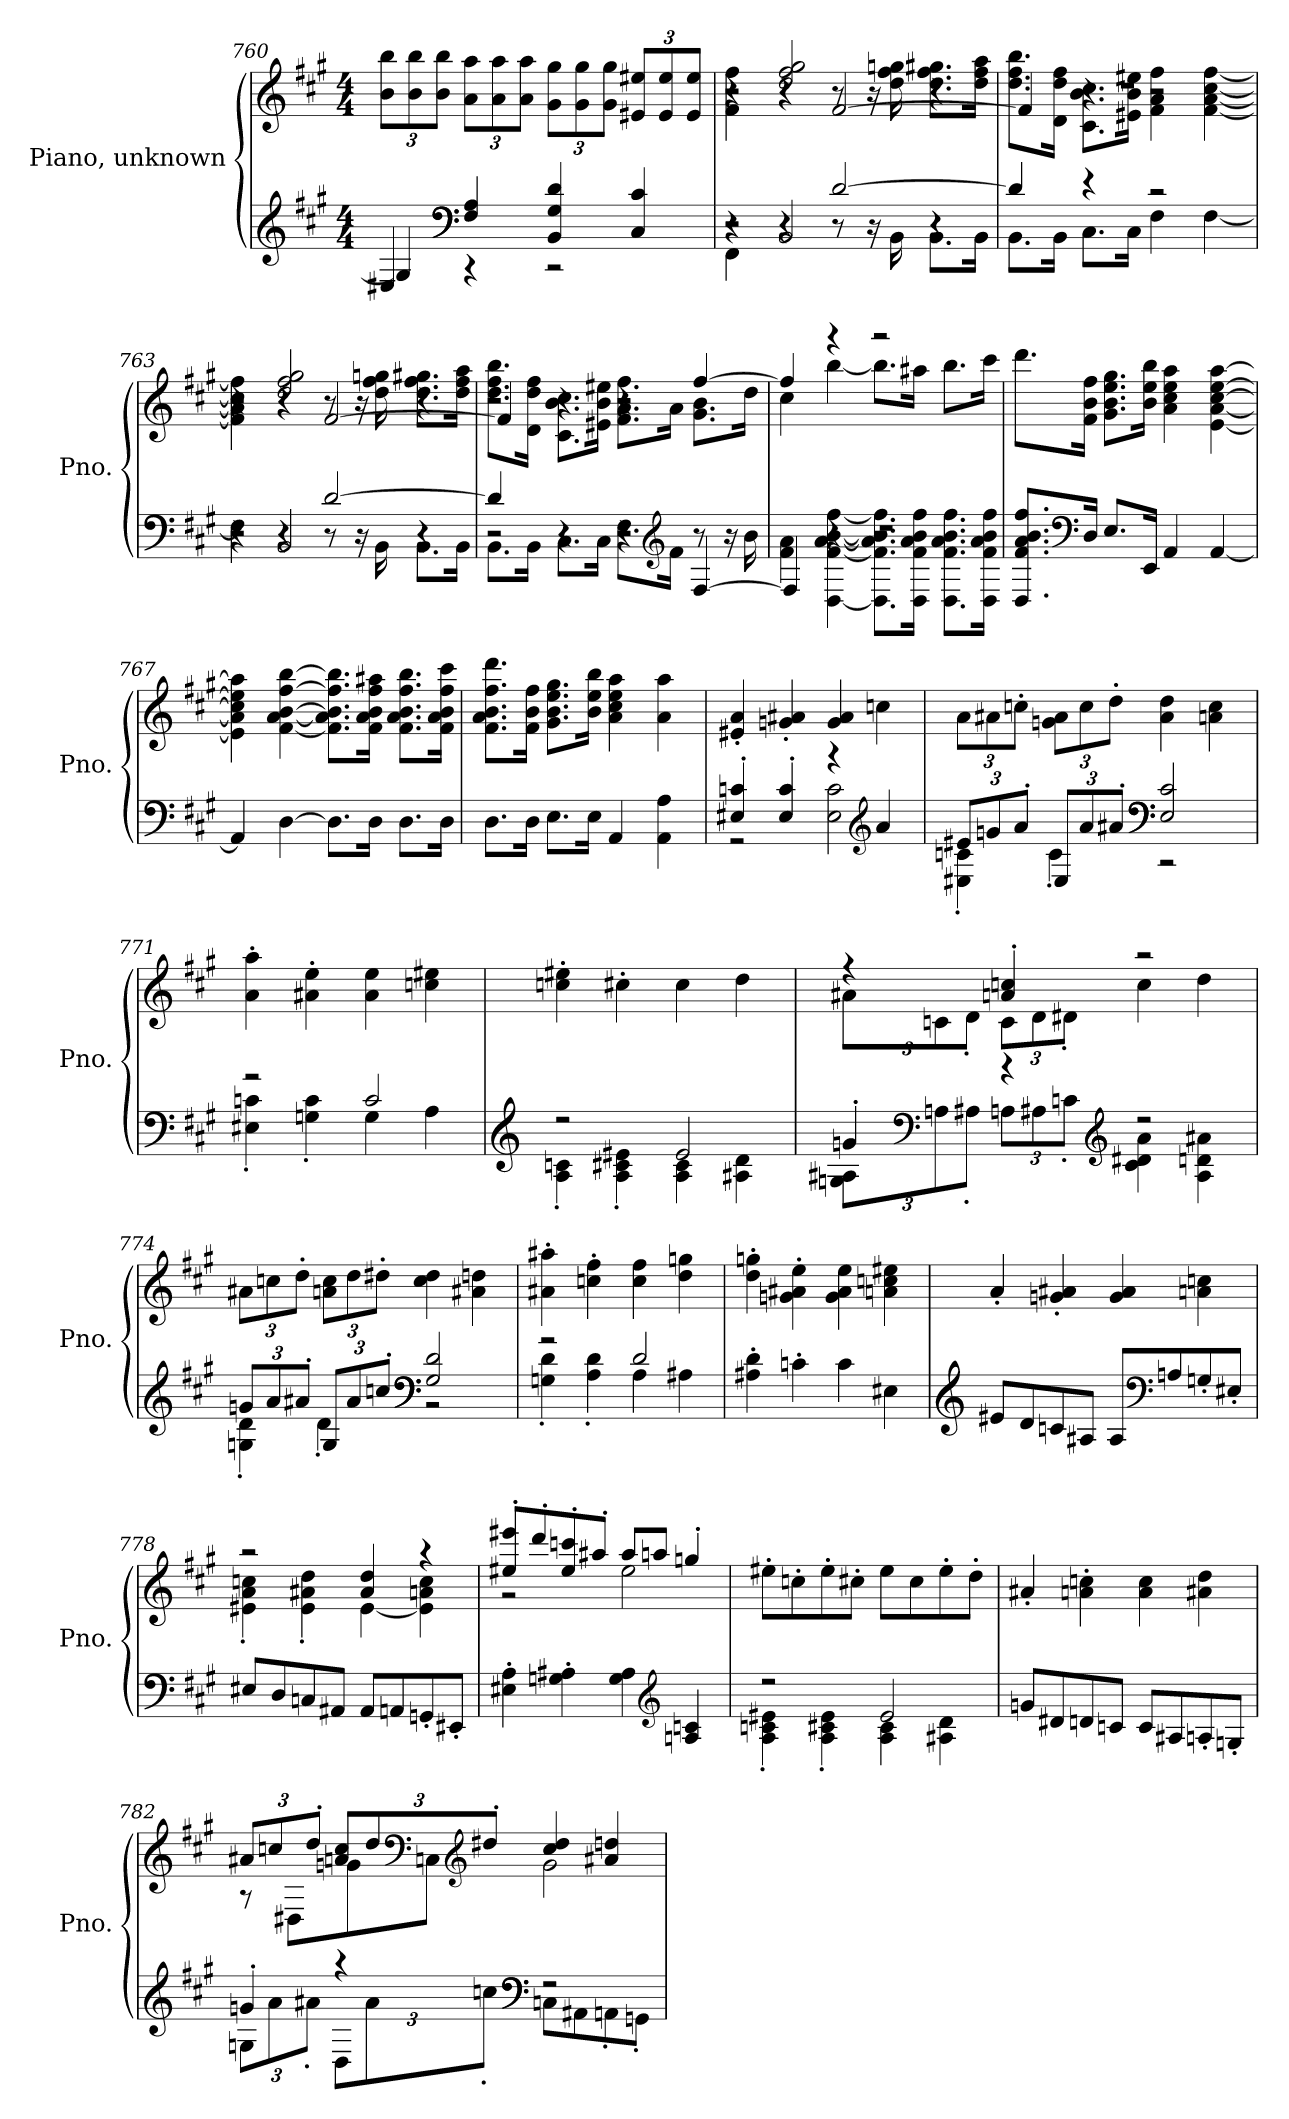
**kern	**kern
*part1	*part1
*staff2	*staff1
*I"Piano, unknown	*
*I'Pno.	*
!!LO:LB:g=z
*clefG2	*clefG2
*k[f#c#g#]	*k[f#c#g#]
*M4/4	*M4/4
=760	=760
*^	*
*	*	*Xbrackettup
4E#X/	4G#/]	12b\ 12bb\L
.	.	12b\ 12bb\
.	.	12b\ 12bb\J
*clefF4	*	*
4F#/ 4A/	4r	12a\ 12aa\L
.	.	12a\ 12aa\
.	.	12a\ 12aa\J
4BB/ 4G#/ 4d/	2r	12g#\ 12gg#\L
.	.	12g#\ 12gg#\
.	.	12g#\ 12gg#\J
4C#/ 4c#/	.	12e#X/ 12ee#X/L
.	.	12e#/ 12ee#/
.	.	12e#/ 12ee#/J
=761	=761	=761
*	*^	*^
*	*	*	*	*^
2r	4FF#\	4r	4r	4f#\ 4ff#\	2r
.	4r	2BB/	2dd/ 2ff#/ 2gg#/	4r	.
[2d/	8r	.	.	8r	[2f#/
.	16r	.	.	16r	.
.	16BB\	.	.	16dd\ 16ff#\ 16ggn\	.
.	8.BB\L	4r	4r	8.dd\ 8.ff#\ 8.gg#X\L	.
.	16BB\Jk	.	.	16dd\ 16ff#\ 16aa\Jk	.
*	*v	*v	*	*	*
=762	=762	=762	=762	=762
4d/]	8.BB\L	1r	8.dd\ 8.ff#\ 8.bb\L	4f#/]
.	16BB\Jk	.	16d\ 16dd\ 16ff#\Jk	.
4r	8.C#\L	.	8.c#\ 8.b\ 8.cc#\L	4r
.	16C#\Jk	.	16e#X\ 16b\ 16ee#X\Jk	.
2r	4F#\	.	4f#\ 4a\ 4ff#\	2r
.	[4F#\	.	[4f#\ [4a\ [4cc#\ [4ff#\	.
!!LO:LB:g=z	!!	!!
=763	=763	=763	=763	=763
*	*^	*	*	*
2r	4F#\]	4r	4r	4f#\] 4a\] 4cc#\] 4ff#\]	2r
.	4r	2BB/	2dd/ 2ff#/ 2gg#/	4r	.
[2d/	8r	.	.	8r	[2f#/
.	16r	.	.	16r	.
.	16BB\	.	.	16dd\ 16ff#\ 16ggn\	.
.	8.BB\L	4r	4r	8.dd\ 8.ff#\ 8.gg#X\L	.
.	16BB\Jk	.	.	16dd\ 16ff#\ 16aa\Jk	.
=764	=764	=764	=764	=764	=764
4d/]	8.BB\L	2r	2r	8.dd\ 8.ff#\ 8.bb\L	4f#/]
.	16BB\Jk	.	.	16d\ 16dd\ 16ff#\Jk	.
4r	8.C#\L	.	.	8.c#\ 8.b\ 8.cc#\L	4r
.	16C#\Jk	.	.	16e#X\ 16b\ 16ee#X\Jk	.
2r	8.F#\L	4r	4r	8.f#\ 8.a\ 8.ff#\L	2r
*clefG2	*	*	*	*	*
.	16f#\Jk	.	.	16a\Jk	.
.	8r	[4F#/	[4ff#/	8.g#\ 8.b\L	.
.	16r	.	.	.	.
.	16b\	.	.	16dd\Jk	.
*	*	*	*	*v	*v
=765	=765	=765	=765	=765
1r	4f#\ 4a\	4F#/]	4ff#/]	4cc#\
.	[4D\ [4f#\ [4a\ [4b\ [4ff#\	4r	4r	[4bb\
.	8.D\] 8.f#\] 8.a\] 8.b\] 8.ff#\]L	2r	2r	8.bb\L]
.	16D\ 16f#\ 16a\ 16b\ 16ff#\Jk	.	.	16aa#X\Jk
.	8.D\ 8.f#\ 8.a\ 8.b\ 8.ff#\L	.	.	8.bb\L
.	16D\ 16f#\ 16a\ 16b\ 16ff#\Jk	.	.	16ccc#\Jk
*v	*v	*v	*	*
*	*v	*v
!!LO:PB:g=z
=766	=766
8.D/ 8.f#/ 8.a/ 8.b/ 8.ff#/L	8.ddd\L
*clefF4	*
16D/Jk	16f#\ 16b\ 16ff#\Jk
8.E/L	8.g#\ 8.b\ 8.ee\ 8.gg#\L
16EE/Jk	16b\ 16ee\ 16bb\Jk
4AA/	4a\ 4cc#\ 4ee\ 4aa\
[4AA/	[4e\ [4a\ [4cc#\ [4ee\ [4aa\
=767	=767
4AA/]	4e\] 4a\] 4cc#\] 4ee\] 4aa\]
[4D\	[4f#\ [4a\ [4b\ [4ff#\ [4bb\
8.D\L]	8.f#\] 8.a\] 8.b\] 8.ff#\] 8.bb\]L
16D\Jk	16f#\ 16a\ 16b\ 16ff#\ 16aa#X\Jk
8.D\L	8.f#\ 8.a\ 8.b\ 8.ff#\ 8.bb\L
16D\Jk	16f#\ 16a\ 16b\ 16ff#\ 16ccc#\Jk
=768	=768
8.D\L	8.f#\ 8.a\ 8.b\ 8.ff#\ 8.ddd\L
16D\Jk	16f#\ 16b\ 16ff#\Jk
8.E\L	8.g#\ 8.b\ 8.ee\ 8.gg#\L
16E\Jk	16b\ 16ee\ 16bb\Jk
4AA/	4a\ 4cc#\ 4ee\ 4aa\
4AA\ 4A\	4a\ 4aa\
=769	=769
*^	*
4E#X/' 4cn/'	2r	4e#X/' 4a/'
4E#/' 4c/'	.	4gn/' 4a#X/'
4r	2E#\ 2c\	4g/ 4a#/
*clefG2	*	*
4a/	.	4ccn\
!!LO:LB:g=z
=770	=770	=770
*Xbrackettup	*	*
12e#X/L	4E#X\' 4cn\'	12a\L
12gn/	.	12a#X\
12a'/J	.	12ccn'\J
12E#/L	4c'\	12gn\ 12a#\L
12a/	.	12cc\
12a#X'/J	.	12dd'\J
*clefF4	*	*
2E#/ 2c/	2r	4a#\ 4dd\
.	.	4an\ 4cc\
=771	=771	=771
2r	4E#X\' 4cn\'	4a\' 4aa\'
.	4Gn\' 4c\'	4a#X\' 4ee\'
2c/	4G\	4a#\ 4ee\
.	4A\	4ccn\ 4ee#X\
=772	=772	=772
*clefG2	*	*
2r	4A\' 4cn\'	4ccn\' 4ee#X\'
.	4A\' 4c#X\' 4e#X\'	4cc#X'\
2e#/	4A\ 4c#\	4cc#\
.	4A#X\ 4d\	4dd\
!!LO:LB:g=z
=773	=773	=773
*	*	*^
4gn'/	12Gn\ 12A#X\L	4r	12a#X\L
*clefF4	*	*	*
.	12An\	.	12cn\
.	12A#X'\J	.	12d'\J
4r	12An\L	4an/' 4ccn/'	12c\L
.	12A#X\	.	12d\
.	12cn'\J	.	12d#X'\J
*clefG2	*	*	*
2r	4c\ 4d#X\ 4a\	2r	4cc\
.	4A#\ 4dn\ 4a#X\	.	4dd\
*	*	*v	*v
=774	=774	=774
12gn/L	4Gn\' 4d\'	12a#X\L
12a/	.	12ccn\
12a#X'/J	.	12dd'\J
12G/L	4d'\	12an\ 12cc\L
12a#/	.	12dd\
12ccn'/J	.	12dd#X'\J
*clefF4	*	*
2G/ 2d/	2r	4cc\ 4dd#\
.	.	4a#X\ 4ddn\
=775	=775	=775
2r	4Gn\' 4d\'	4a#X\' 4aa#X\'
.	4A\' 4d\'	4ccn\' 4ff#\'
2d/	4A\	4cc\ 4ff#\
.	4A#X\	4dd\ 4ggn\
*v	*v	*
!!LO:LB:g=z
=776	=776
4A#X\' 4d\'	4dd\' 4ggn\'
4cn'\	4gn\' 4a#X\' 4ee\'
4c\	4g\ 4a#\ 4ee\
4E#X\	4an\ 4ccn\ 4ee#X\
=777	=777
*clefG2	*
8e#X/L	4a'/
8d/	.
8cn/	4gn/' 4a#X/'
8A#X/J	.
8A#/L	4g/ 4a#/
*clefF4	*
8An/	.
8Gn'/	4an\ 4ccn\
8E#X'/J	.
=778	=778
*	*^
8E#X/L	2r	4e#X\' 4a\' 4ccn\'
8D/	.	.
8Cn/	.	4e#\' 4a#X\' 4dd\'
8AA#X/J	.	.
8AA#/L	4a#/ 4dd/	[4e#\
8AAn/	.	.
8GGn'/	4r	4e#\] 4an\ 4cc\
8EE#X'/J	.	.
!!LO:LB:g=z	!!
=779	=779	=779
4E#X\' 4A\'	8ee#X/' 8eee#X/'L	2r
.	8ddd'/	.
4Gn\' 4A#X\'	8ee#/' 8cccn/'	.
.	8aa#X'/J	.
4G\ 4A#\	8aa#/L	2ee#\
.	8aan/J	.
*clefG2	*	*
4An/ 4cn/	4ggn'/	.
*	*v	*v
=780	=780
*^	*
2r	4A\' 4cn\' 4e#X\'	8ee#X'\L
.	.	8ccn'\
.	4A\' 4c#X\' 4e#\'	8ee#'\
.	.	8cc#X'\J
2e#/	4A\ 4c#\	8ee#\L
.	.	8cc#\
.	4A#X\ 4d\	8ee#'\
.	.	8dd'\J
*v	*v	*
=781	=781
8gn/L	4a#X'/
8d#X/	.
8dn/	4an\' 4ccn\'
8cn/J	.
8c/L	4a\ 4cc\
8A#X/	.
8An'/	4a#X\ 4dd\
8Gn'/J	.
!!LO:LB:g=z
=782	=782
*^	*^
4gn'/	12Gn\L	12a#X/L	8r
.	12a\	12ccn/	.
.	.	.	8D#X\L
.	12a#X'\J	12dd'/J	.
4r	12D\L	12an/ 12cc/L	8gn\
.	12a#\	12dd/	.
*	*	*clefF4	*
.	.	.	8Cn\J
*	*	*clefG2	*
.	12ccn'\J	12dd#X'/J	.
*clefF4	*	*	*
2r	8Cn\L	4cc/ 4dd#/	2g\
.	8AA#X\	.	.
.	8AAn'\	4a#X/ 4ddn/	.
.	8GGn'\J	.	.
*v	*v	*	*
*	*v	*v
=	=
*-	*-
